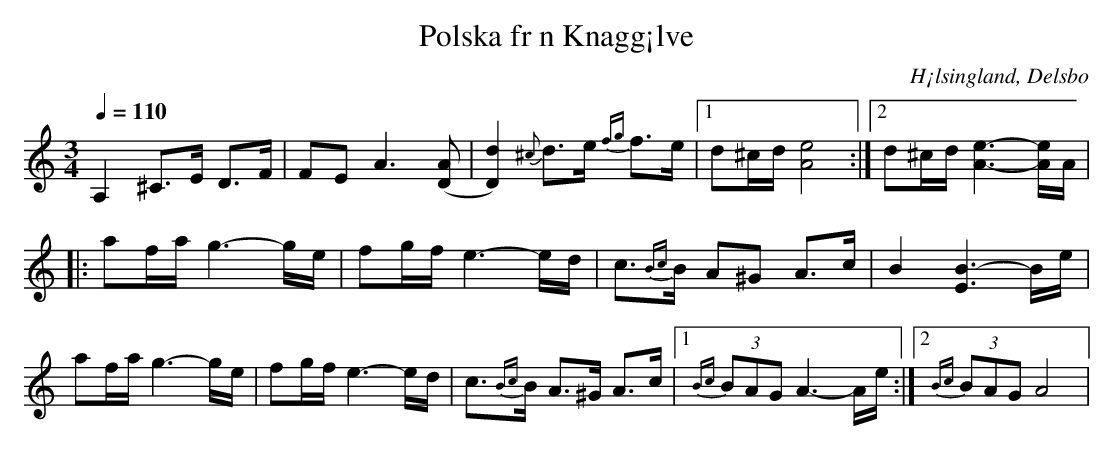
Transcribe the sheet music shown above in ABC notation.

X:1
T: Polska fr n Knagg¡lve
O: H¡lsingland, Delsbo
M: 3/4
K: Am
Q: 1/4=110
A,2 ^C>E D>F|FE A3 [(DA]|[D)d]2 {^c}d>e {fg}f>e|[1d^c/d/ [Ae]4:|[2 d^c/d/ [Ae]3-[Ae]/A/|
|:af/a/ g3 -g/e/| fg/f/ e3- e/d/ |c>{Bc}B A^G A>c|B2 [EB]3- B/e/ |
af/a/ g3 -g/e/|fg/f/ e3- e/d/|c>{Bc}B A>^G A>c |[1 {Bc}(3BAG A3 - A/e/ :|[2 {Bc}(3BAG A4 |
